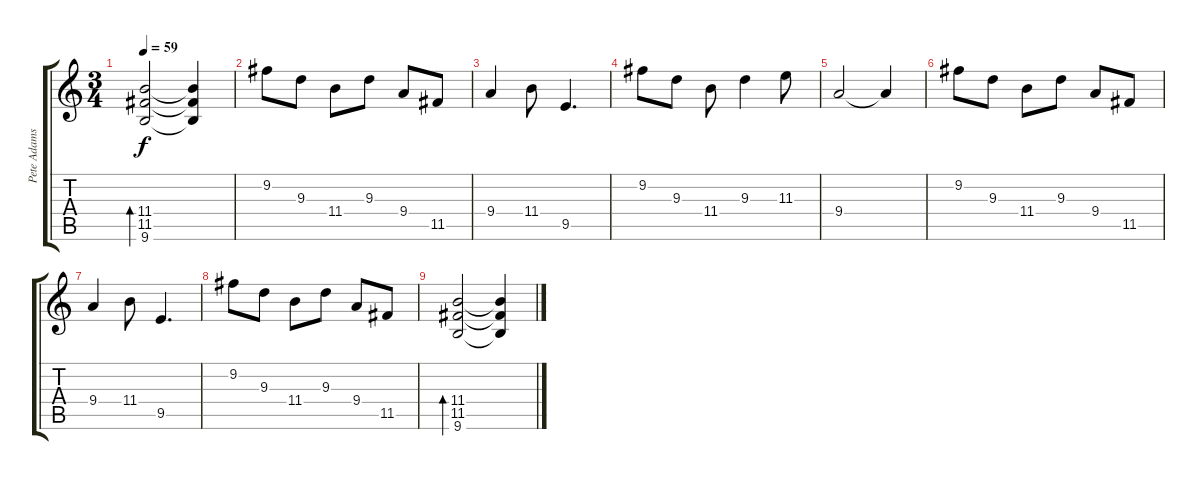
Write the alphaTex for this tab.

\track ("Pete Adams" "Pete Adams") {instrument electricguitarclean}
\staff {score tabs}
\tuning (D4 A3 F3 C3 G2 D2) {hide}
\ts (3 4)
\tempo 59
\clef g2
\ks c
(11.4 11.5 9.6).2{bd 120 dy f} (11.4{t} 11.5{t} 9.6{t}).4 |
9.2.8 9.3.8 11.4.8 9.3.8 9.4.8 11.5.8 |
9.4.4 11.4.8 9.5.4{d} |
9.2.8 9.3.8 11.4.8 9.3.4 11.3.8 |
9.4.2 9.4{t}.4 |
9.2.8 9.3.8 11.4.8 9.3.8 9.4.8 11.5.8 |
9.4.4 11.4.8 9.5.4{d} |
9.2.8 9.3.8 11.4.8 9.3.8 9.4.8 11.5.8 |
(11.4 11.5 9.6).2{bd 120} (11.4{t} 11.5{t} 9.6{t}).4
